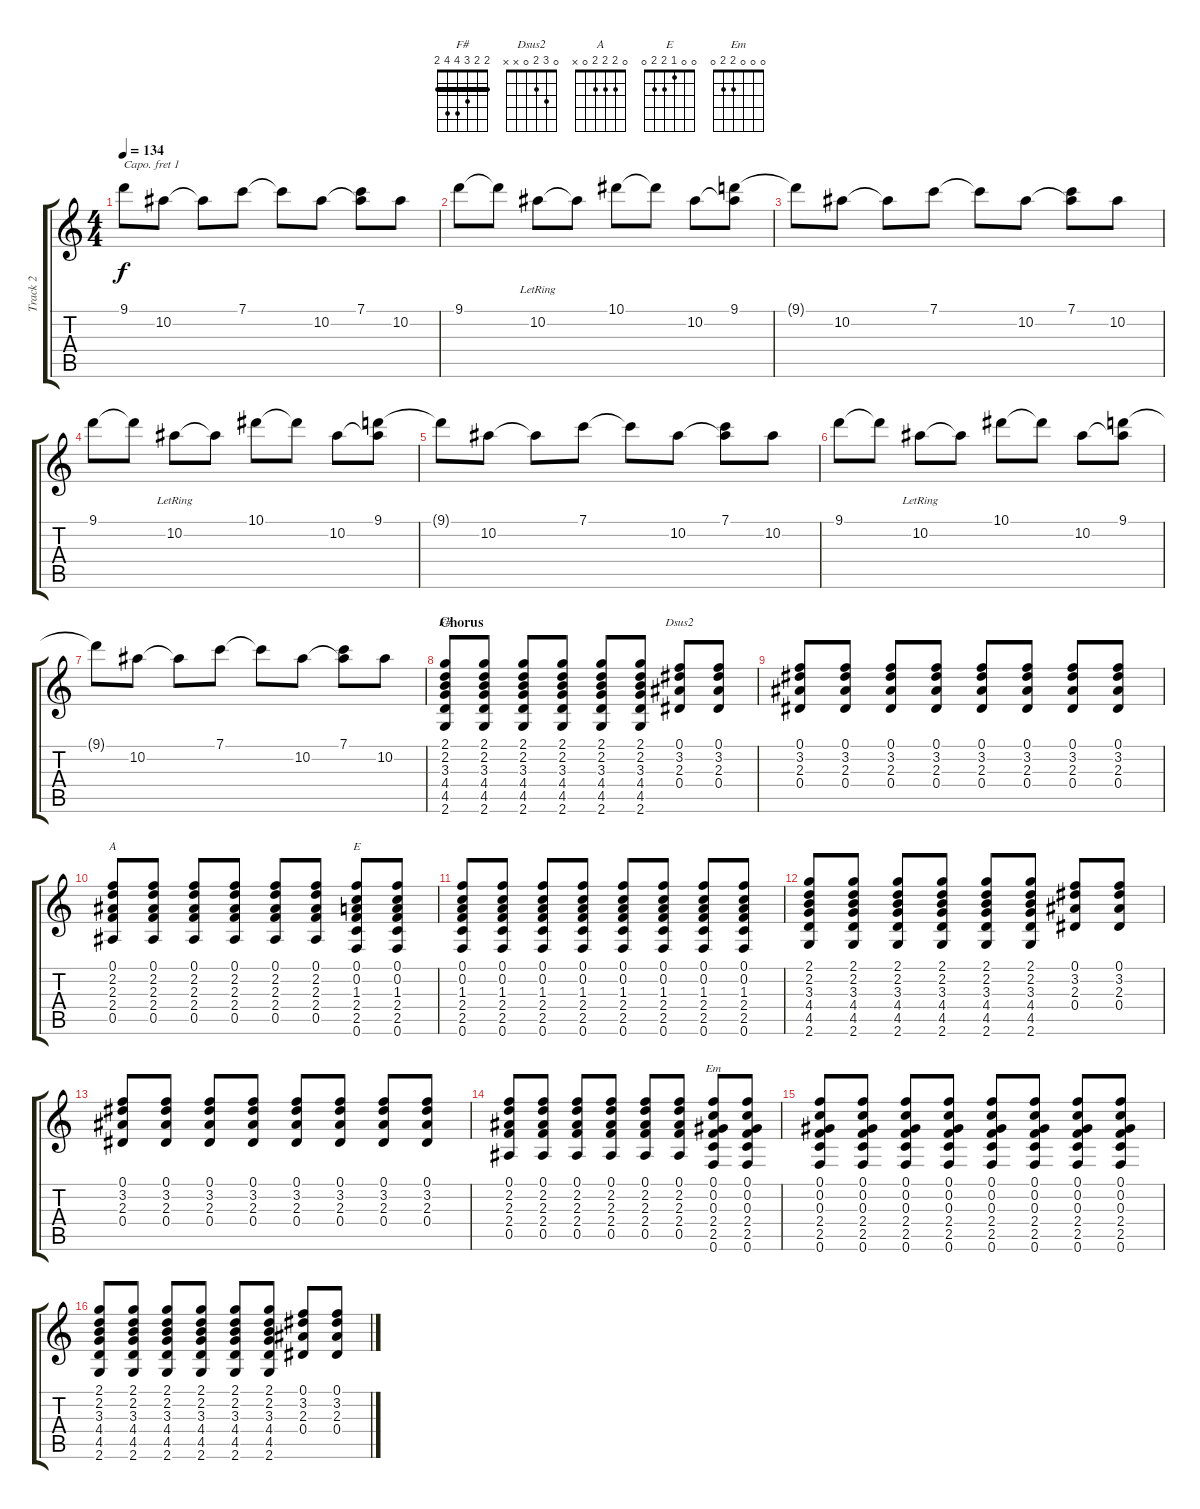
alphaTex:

\track ("Track 2" "Track 2") {instrument overdrivenguitar}
\staff {score tabs}
\capo 1
\tuning (E4 B3 G3 D3 A2 E2) {hide}
\chord ("F#" 2 2 3 4 4 2) {barre 2}
\chord ("Dsus2" 0 3 2 0 x x)
\chord ("A" 0 2 2 2 0 x)
\chord ("E" 0 0 1 2 2 0)
\chord ("Em" 0 0 0 2 2 0)
\ts (4 4)
\tempo 134
\clef g2
\ks c
9.1{t}.8{dy f} 10.2.8 10.2{t}.8 7.1.8 7.1{t}.8 10.2.8 (7.1 10.2{t}).8 10.2.8 |
9.1.8 9.1{t}.8 10.2{lr}.8 10.2{t}.8 10.1.8 10.1{t}.8 10.2.8 (9.1 10.2{t}).8 |
9.1{t}.8 10.2.8 10.2{t}.8 7.1.8 7.1{t}.8 10.2.8 (7.1 10.2{t}).8 10.2.8 |
9.1.8 9.1{t}.8 10.2{lr}.8 10.2{t}.8 10.1.8 10.1{t}.8 10.2.8 (9.1 10.2{t}).8 |
9.1{t}.8 10.2.8 10.2{t}.8 7.1.8 7.1{t}.8 10.2.8 (7.1 10.2{t}).8 10.2.8 |
9.1.8 9.1{t}.8 10.2{lr}.8 10.2{t}.8 10.1.8 10.1{t}.8 10.2.8 (9.1 10.2{t}).8 |
9.1{t}.8 10.2.8 10.2{t}.8 7.1.8 7.1{t}.8 10.2.8 (7.1 10.2{t}).8 10.2.8 |
\section ("" "Chorus")
(2.1 2.2 3.3 4.4 4.5 2.6).8{ch "F#"} (2.1 2.2 3.3 4.4 4.5 2.6).8 (2.1 2.2 3.3 4.4 4.5 2.6).8 (2.1 2.2 3.3 4.4 4.5 2.6).8 (2.1 2.2 3.3 4.4 4.5 2.6).8 (2.1 2.2 3.3 4.4 4.5 2.6).8 (0.1 3.2 2.3 0.4).8{ch "Dsus2"} (0.1 3.2 2.3 0.4).8 |
(0.1 3.2 2.3 0.4).8 (0.1 3.2 2.3 0.4).8 (0.1 3.2 2.3 0.4).8 (0.1 3.2 2.3 0.4).8 (0.1 3.2 2.3 0.4).8 (0.1 3.2 2.3 0.4).8 (0.1 3.2 2.3 0.4).8 (0.1 3.2 2.3 0.4).8 |
(0.1 2.2 2.3 2.4 0.5).8{ch "A"} (0.1 2.2 2.3 2.4 0.5).8 (0.1 2.2 2.3 2.4 0.5).8 (0.1 2.2 2.3 2.4 0.5).8 (0.1 2.2 2.3 2.4 0.5).8 (0.1 2.2 2.3 2.4 0.5).8 (0.1 0.2 1.3 2.4 2.5 0.6).8{ch "E"} (0.1 0.2 1.3 2.4 2.5 0.6).8 |
(0.1 0.2 1.3 2.4 2.5 0.6).8 (0.1 0.2 1.3 2.4 2.5 0.6).8 (0.1 0.2 1.3 2.4 2.5 0.6).8 (0.1 0.2 1.3 2.4 2.5 0.6).8 (0.1 0.2 1.3 2.4 2.5 0.6).8 (0.1 0.2 1.3 2.4 2.5 0.6).8 (0.1 0.2 1.3 2.4 2.5 0.6).8 (0.1 0.2 1.3 2.4 2.5 0.6).8 |
(2.1 2.2 3.3 4.4 4.5 2.6).8 (2.1 2.2 3.3 4.4 4.5 2.6).8 (2.1 2.2 3.3 4.4 4.5 2.6).8 (2.1 2.2 3.3 4.4 4.5 2.6).8 (2.1 2.2 3.3 4.4 4.5 2.6).8 (2.1 2.2 3.3 4.4 4.5 2.6).8 (0.1 3.2 2.3 0.4).8 (0.1 3.2 2.3 0.4).8 |
(0.1 3.2 2.3 0.4).8 (0.1 3.2 2.3 0.4).8 (0.1 3.2 2.3 0.4).8 (0.1 3.2 2.3 0.4).8 (0.1 3.2 2.3 0.4).8 (0.1 3.2 2.3 0.4).8 (0.1 3.2 2.3 0.4).8 (0.1 3.2 2.3 0.4).8 |
(0.1 2.2 2.3 2.4 0.5).8 (0.1 2.2 2.3 2.4 0.5).8 (0.1 2.2 2.3 2.4 0.5).8 (0.1 2.2 2.3 2.4 0.5).8 (0.1 2.2 2.3 2.4 0.5).8 (0.1 2.2 2.3 2.4 0.5).8 (0.1 0.2 0.3 2.4 2.5 0.6).8{ch "Em"} (0.1 0.2 0.3 2.4 2.5 0.6).8 |
(0.1 0.2 0.3 2.4 2.5 0.6).8 (0.1 0.2 0.3 2.4 2.5 0.6).8 (0.1 0.2 0.3 2.4 2.5 0.6).8 (0.1 0.2 0.3 2.4 2.5 0.6).8 (0.1 0.2 0.3 2.4 2.5 0.6).8 (0.1 0.2 0.3 2.4 2.5 0.6).8 (0.1 0.2 0.3 2.4 2.5 0.6).8 (0.1 0.2 0.3 2.4 2.5 0.6).8 |
(2.1 2.2 3.3 4.4 4.5 2.6).8 (2.1 2.2 3.3 4.4 4.5 2.6).8 (2.1 2.2 3.3 4.4 4.5 2.6).8 (2.1 2.2 3.3 4.4 4.5 2.6).8 (2.1 2.2 3.3 4.4 4.5 2.6).8 (2.1 2.2 3.3 4.4 4.5 2.6).8 (0.1 3.2 2.3 0.4).8 (0.1 3.2 2.3 0.4).8
